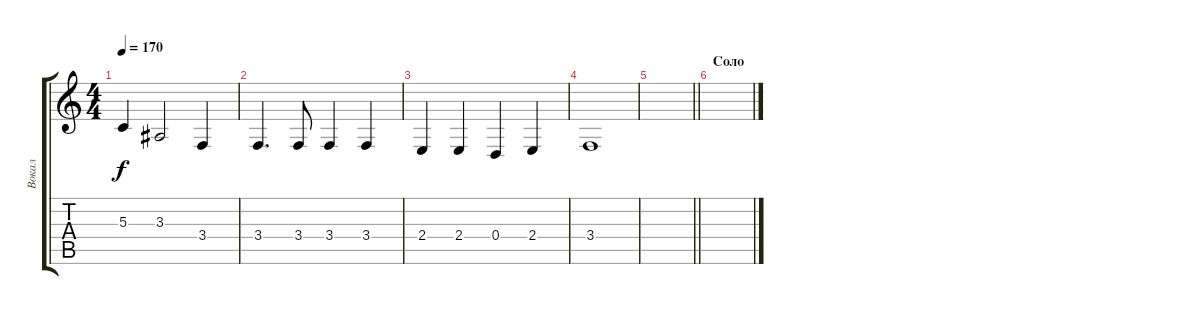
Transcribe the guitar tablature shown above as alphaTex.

\track ("Вокал" "Вокал") {instrument tuba}
\staff {score tabs}
\tuning (E4 B3 G3 D3 A2 E2) {hide}
\ts (4 4)
\tempo 170
\clef g2
\ks c
5.3.4{dy f} 3.3.2 3.4.4 |
3.4.4{d} 3.4.8 3.4.4 3.4.4 |
2.4.4 2.4.4 0.4.4 2.4.4 |
3.4.1 |
\barLineRight lightlight
|
\section ("" "Соло")
